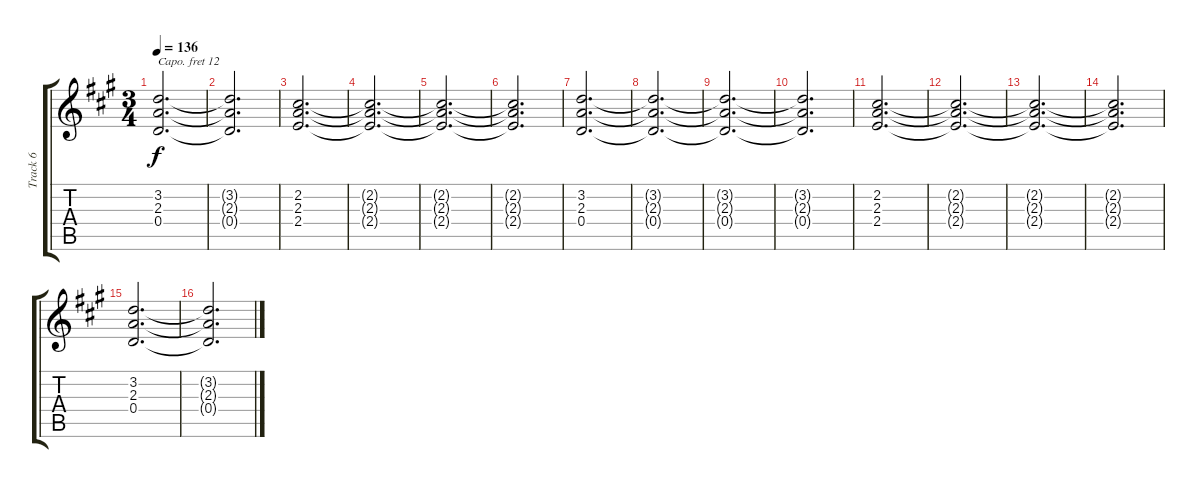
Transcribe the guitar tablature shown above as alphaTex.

\track ("Track 6" "Track 6") {instrument drawbarorgan}
\staff {score tabs}
\capo 12
\tuning (E4 B3 G3 D3 A2 E2) {hide}
\ts (3 4)
\tempo 136
\clef g2
\ks a
(3.2{t} 2.3{t} 0.4{t}).2{d dy f} |
(3.2{t} 2.3{t} 0.4{t}).2{d} |
(2.2 2.3 2.4).2{d} |
(2.2{t} 2.3{t} 2.4{t}).2{d} |
(2.2{t} 2.3{t} 2.4{t}).2{d} |
(2.2{t} 2.3{t} 2.4{t}).2{d} |
(3.2 2.3 0.4).2{d} |
(3.2{t} 2.3{t} 0.4{t}).2{d} |
(3.2{t} 2.3{t} 0.4{t}).2{d} |
(3.2{t} 2.3{t} 0.4{t}).2{d} |
(2.2 2.3 2.4).2{d} |
(2.2{t} 2.3{t} 2.4{t}).2{d} |
(2.2{t} 2.3{t} 2.4{t}).2{d} |
(2.2{t} 2.3{t} 2.4{t}).2{d} |
(3.2 2.3 0.4).2{d} |
(3.2{t} 2.3{t} 0.4{t}).2{d}
